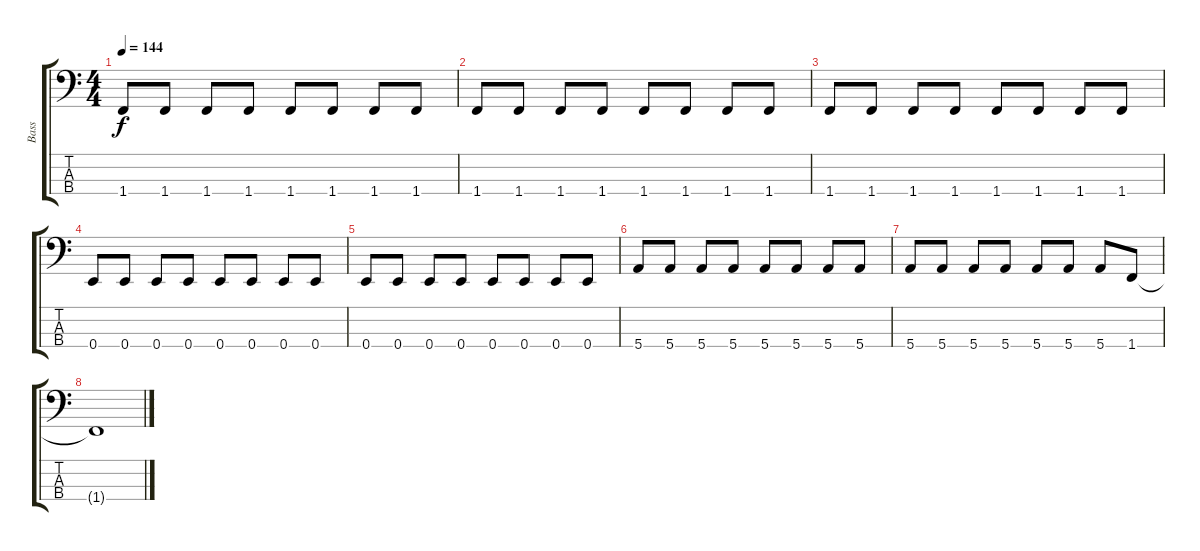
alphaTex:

\track ("Bass" "Bass") {instrument electricbasspick}
\staff {score tabs}
\tuning (G2 D2 A1 E1) {hide}
\ts (4 4)
\tempo 144
\clef f4
\ks c
1.4.8{dy f} 1.4.8 1.4.8 1.4.8 1.4.8 1.4.8 1.4.8 1.4.8 |
1.4.8 1.4.8 1.4.8 1.4.8 1.4.8 1.4.8 1.4.8 1.4.8 |
1.4.8 1.4.8 1.4.8 1.4.8 1.4.8 1.4.8 1.4.8 1.4.8 |
0.4.8 0.4.8 0.4.8 0.4.8 0.4.8 0.4.8 0.4.8 0.4.8 |
0.4.8 0.4.8 0.4.8 0.4.8 0.4.8 0.4.8 0.4.8 0.4.8 |
5.4.8 5.4.8 5.4.8 5.4.8 5.4.8 5.4.8 5.4.8 5.4.8 |
5.4.8 5.4.8 5.4.8 5.4.8 5.4.8 5.4.8 5.4.8 1.4.8 |
1.4{t}.1
